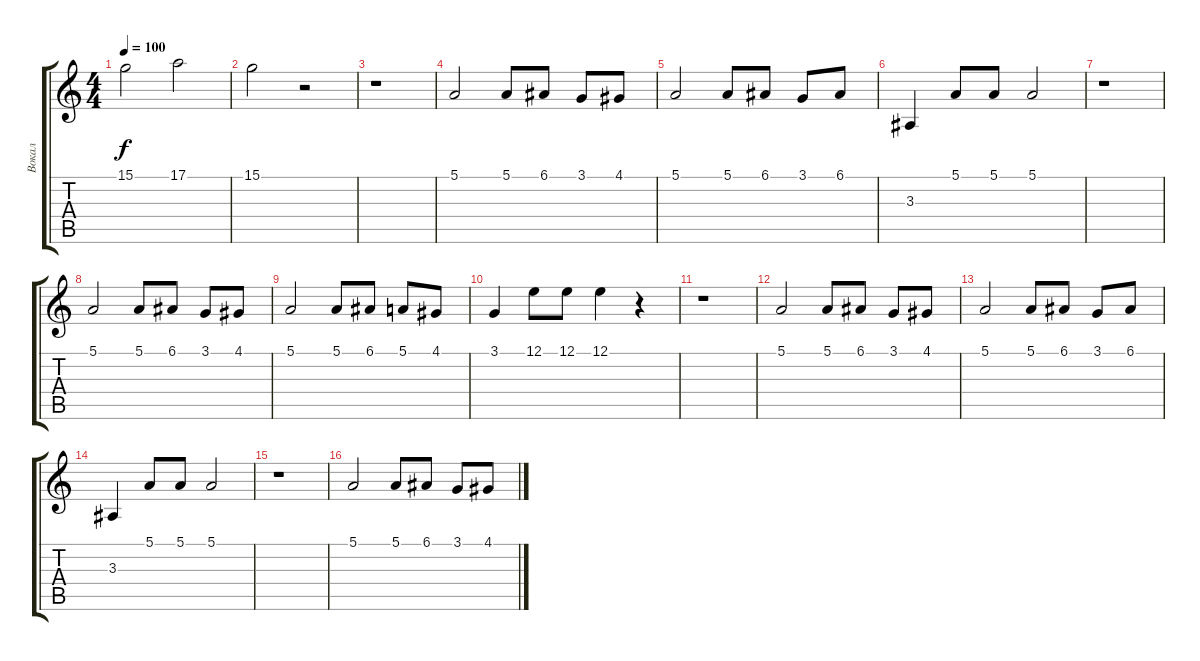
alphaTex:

\track ("Вокал" "Вокал") {instrument flute}
\staff {score tabs}
\tuning (E4 B3 G3 D3 A2 E2) {hide}
\ts (4 4)
\tempo 100
\clef g2
\ks c
15.1.2{dy f} 17.1.2 |
15.1.2 r.2 |
r.1 |
5.1.2 5.1.8 6.1.8 3.1.8 4.1.8 |
5.1.2 5.1.8 6.1.8 3.1.8 6.1.8 |
3.3.4 5.1.8 5.1.8 5.1.2 |
r.1 |
5.1.2 5.1.8 6.1.8 3.1.8 4.1.8 |
5.1.2 5.1.8 6.1.8 5.1.8 4.1.8 |
3.1.4 12.1.8 12.1.8 12.1.4 r.4 |
r.1 |
5.1.2 5.1.8 6.1.8 3.1.8 4.1.8 |
5.1.2 5.1.8 6.1.8 3.1.8 6.1.8 |
3.3.4 5.1.8 5.1.8 5.1.2 |
r.1 |
5.1.2 5.1.8 6.1.8 3.1.8 4.1.8
